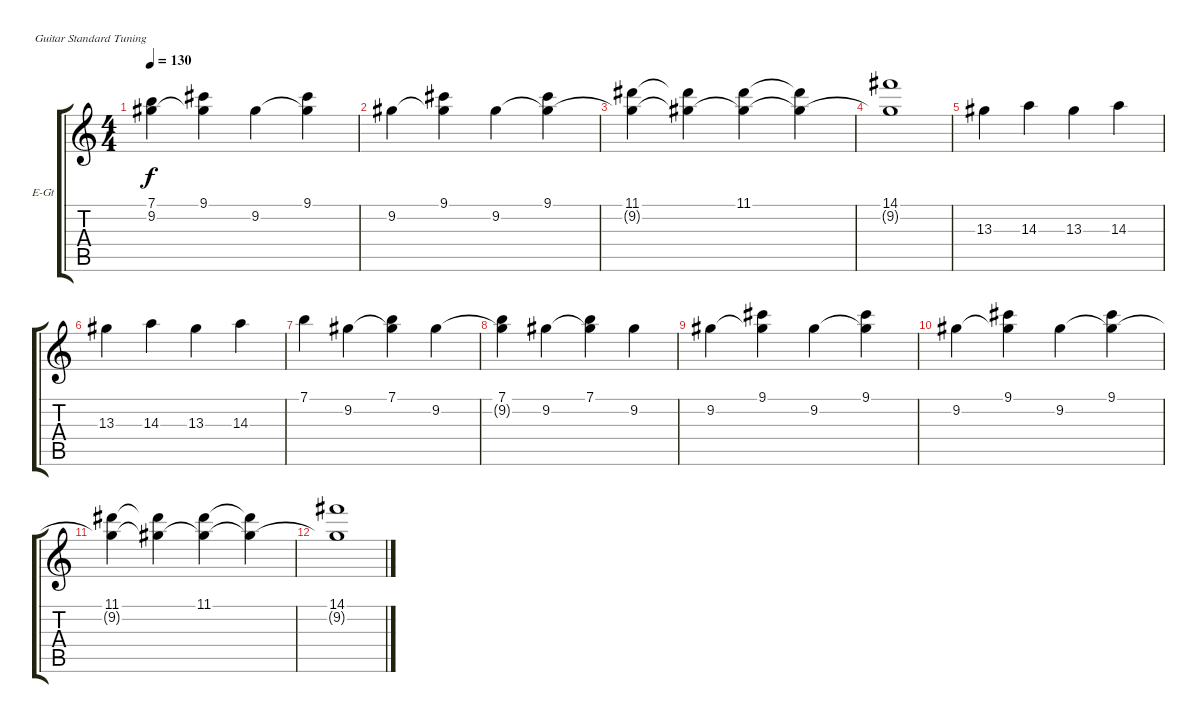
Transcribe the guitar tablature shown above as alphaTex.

\bracketExtendMode groupsimilarinstruments
\firstSystemTrackNameOrientation horizontal
\otherSystemsTrackNameOrientation horizontal
\track ("Electric Guitar" "E-Gt") {instrument overdrivenguitar}
\staff {score tabs}
\tuning (E4 B3 G3 D3 A2 E2)
\ts (4 4)
\tempo 130
\clef g2
\scale
0.333333
\ks c
(7.1{t} 9.2).4{dy f} (9.1 9.2{t}).4 9.2.4 (9.1 9.2{t}).4 |
\scale
0.333333 9.2.4 (9.1 9.2{t}).4 9.2.4 (9.1 9.2{t}).4 |
\scale
0.333333 (11.1 9.2{t}).4 (11.1{t} 9.2{t}).4 (11.1 9.2{t}).4 (11.1{t} 9.2{t}).4 |
\scale
0.333333 (14.1 9.2{t}).1 |
\scale
0.333333 13.3.4 14.3.4 13.3.4 14.3.4 |
\scale
0.333333 13.3.4 14.3.4 13.3.4 14.3.4 |
\scale
0.333333 7.1.4 9.2.4 (7.1 9.2{t}).4 9.2.4 |
\scale
0.333333 (7.1 9.2{t}).4 9.2.4 (7.1 9.2{t}).4 9.2.4 |
\scale
0.333333 9.2.4 (9.1 9.2{t}).4 9.2.4 (9.1 9.2{t}).4 |
\scale
0.333333 9.2.4 (9.1 9.2{t}).4 9.2.4 (9.1 9.2{t}).4 |
\scale
0.333333 (11.1 9.2{t}).4 (11.1{t} 9.2{t}).4 (11.1 9.2{t}).4 (11.1{t} 9.2{t}).4 |
\scale
0.333333 (14.1 9.2{t}).1 |
\scale
0.333333 |
\scale
0.333333 |
\scale
0.333333 |
\scale
0.333333
